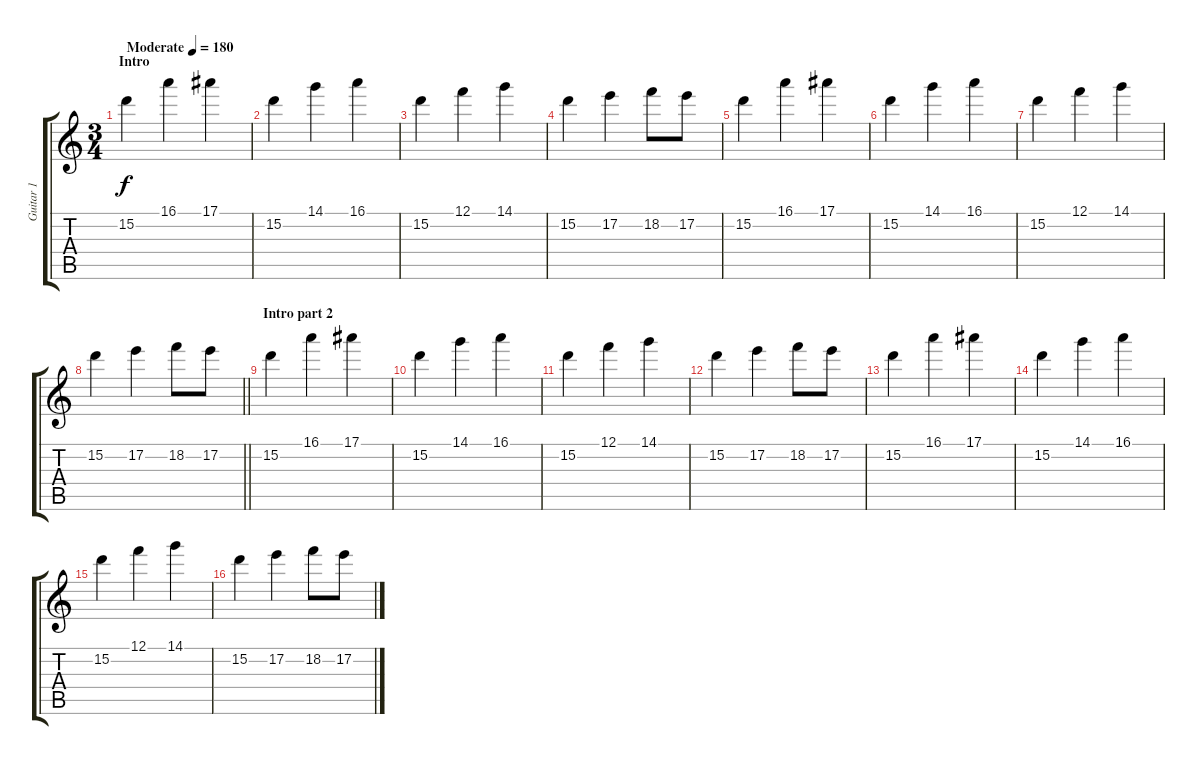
\track ("Guitar 1" "Guitar 1") {instrument electricguitarclean}
\staff {score tabs}
\tuning (F4 B3 G3 D3 A2 E2) {hide}
\ts (3 4)
\section ("" "Intro")
\tempo (180 "Moderate")
\clef g2
\ks c
15.2.4{dy f instrument electricguitarclean} 16.1.4 17.1.4 |
15.2.4 14.1.4 16.1.4 |
15.2.4 12.1.4 14.1.4 |
15.2.4 17.2.4 18.2.8 17.2.8 |
15.2.4 16.1.4 17.1.4 |
15.2.4 14.1.4 16.1.4 |
15.2.4 12.1.4 14.1.4 |
\barLineRight lightlight
15.2.4 17.2.4 18.2.8 17.2.8 |
\section ("" "Intro part 2")
15.2.4 16.1.4 17.1.4 |
15.2.4 14.1.4 16.1.4 |
15.2.4 12.1.4 14.1.4 |
15.2.4 17.2.4 18.2.8 17.2.8 |
15.2.4 16.1.4 17.1.4 |
15.2.4 14.1.4 16.1.4 |
15.2.4 12.1.4 14.1.4 |
15.2.4 17.2.4 18.2.8 17.2.8
